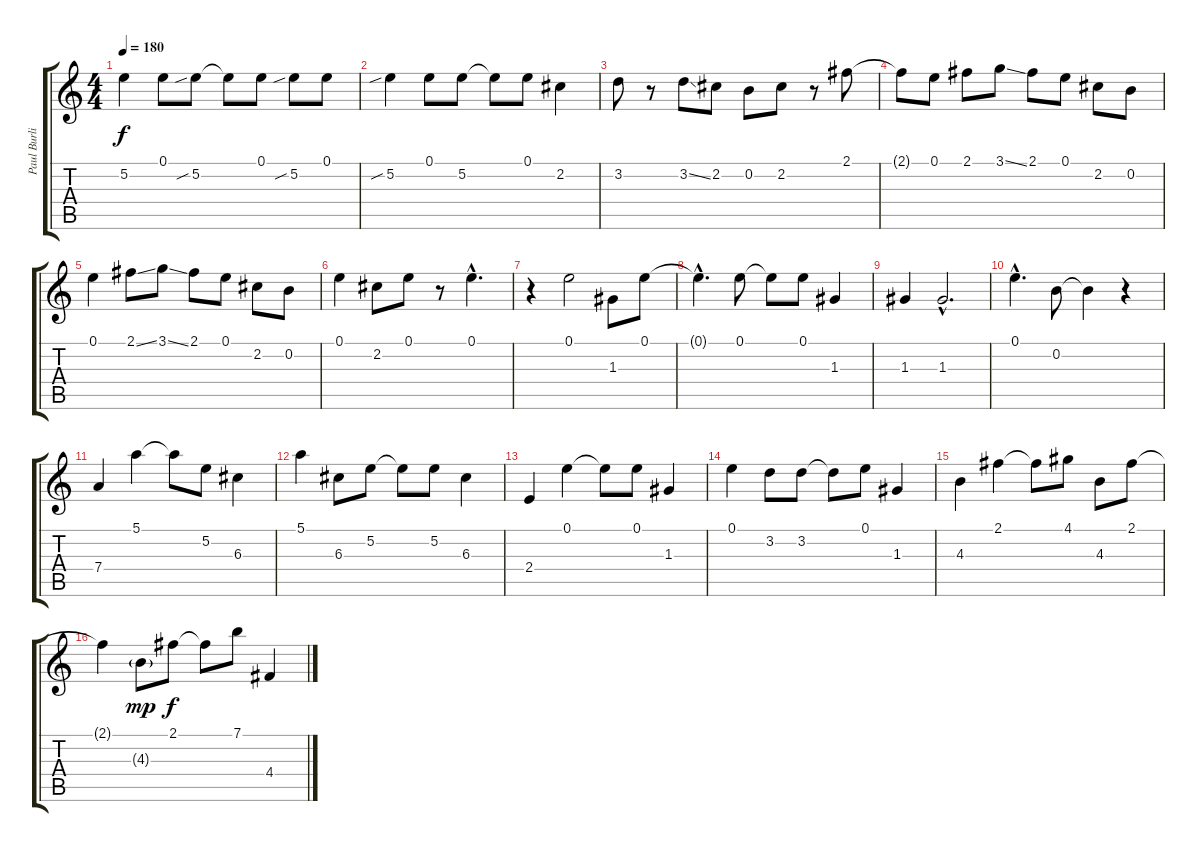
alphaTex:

\track ("Paul Burlison" "Paul Burli") {instrument electricguitarclean}
\staff {score tabs}
\tuning (E4 B3 G3 D3 A2 E2) {hide}
\ts (4 4)
\tempo 180
\clef g2
\ks c
5.2.4{dy f} 0.1.8 5.2{sib}.8 5.2{t}.8 0.1.8 5.2{sib}.8 0.1.8 |
5.2{sib}.4 0.1.8 5.2.8 5.2{t}.8 0.1.8 2.2.4 |
3.2.8 r.8 3.2{ss}.8 2.2.8 0.2.8 2.2.8 r.8 2.1.8 |
2.1{t}.8 0.1.8 2.1.8 3.1{ss}.8 2.1.8 0.1.8 2.2.8 0.2.8 |
0.1.4 2.1{ss}.8 3.1{ss}.8 2.1.8 0.1.8 2.2.8 0.2.8 |
0.1.4 2.2.8 0.1.8 r.8 0.1{hac}.4{d} |
r.4 0.1.2 1.3.8 0.1.8 |
0.1{hac t}.4{d} 0.1.8 0.1{t}.8 0.1.8 1.3.4 |
1.3.4 1.3{hac}.2{d} |
0.1{hac}.4{d} 0.2.8 0.2{t}.4 r.4 |
7.4.4 5.1.4 5.1{t}.8 5.2.8 6.3.4 |
5.1.4 6.3.8 5.2.8 5.2{t}.8 5.2.8 6.3.4 |
2.4.4 0.1.4 0.1{t}.8 0.1.8 1.3.4 |
0.1.4 3.2.8 3.2.8 3.2{t}.8 0.1.8 1.3.4 |
4.3.4 2.1.4 2.1{t}.8 4.1.8 4.3.8 2.1.8 |
2.1{t}.4 4.3{g}.8{dy mp} 2.1.8{dy f} 2.1{t}.8 7.1.8 4.4.4
